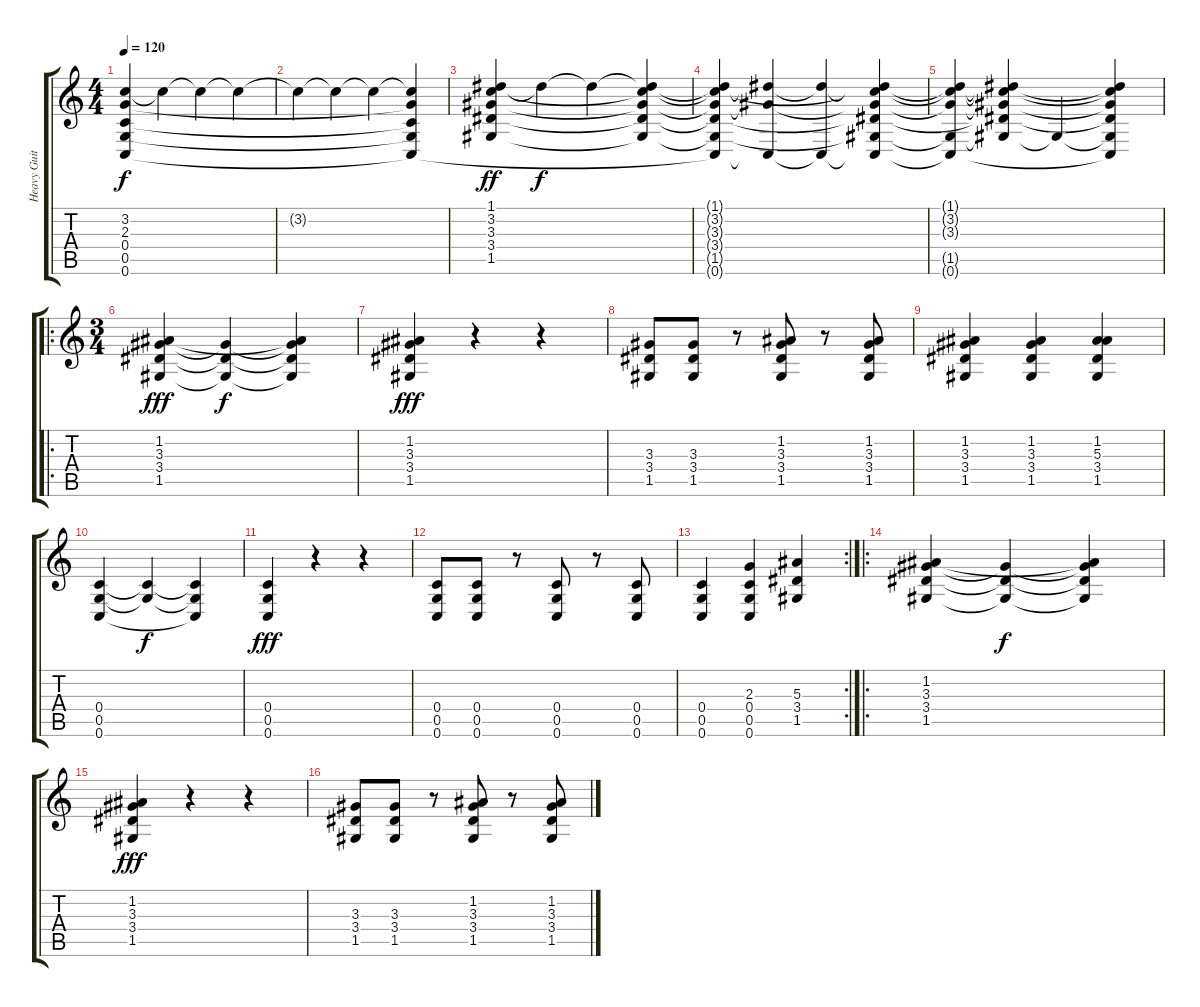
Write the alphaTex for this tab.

\track ("Heavy Guitar" "Heavy Guit") {instrument distortionguitar}
\staff {score tabs}
\tuning (D4 A3 F3 C3 G2 C2) {hide}
\ts (4 4)
\tempo 120
\clef g2
\ks c
(3.2{t} 2.3{t} 0.4{t} 0.5{t} 0.6{t}).4{dy f} 3.2{t}.4 3.2{t}.4 3.2{t}.4 |
3.2{t}.4 3.2{t}.4 3.2{t}.4 (3.2{t} 2.3{t} 0.4{t} 0.5{t} 0.6{t}).4 |
(1.1 3.2 3.3 3.4 1.5).4{dy ff} 1.1{t}.4{dy f} 1.1{t}.4 (1.1{t} 3.2{t} 3.3{t} 3.4{t} 1.5{t}).4 |
(1.1{t} 3.2{t} 3.3{t} 3.4{t} 1.5{t} 0.6{t}).4 (1.1{t} 3.3{t} 0.6{t}).4 (1.1{t} 0.6{t}).4 (1.1{t} 3.2{t} 3.3{t} 3.4{t} 1.5{t} 0.6{t}).4 |
(1.1{t} 3.2{t} 3.3{t} 1.5{t} 0.6{t}).4 (1.1{t} 3.2{t} 3.3{t} 3.4{t} 1.5{t}).4 1.5{t}.4 (1.1{t} 3.2{t} 3.3{t} 3.4{t} 1.5{t} 0.6{t}).4 |
\ro
\ts (3 4)
(1.2 3.3 3.4 1.5).4{dy fff} (3.3{t} 3.4{t} 1.5{t}).4{dy f} (1.2{t} 3.3{t} 3.4{t} 1.5{t}).4 |
(1.2 3.3 3.4 1.5).4{dy fff} r.4 r.4 |
(3.3 3.4 1.5).8 (3.3 3.4 1.5).8 r.8 (1.2 3.3 3.4 1.5).8 r.8 (1.2 3.3 3.4 1.5).8 |
(1.2 3.3 3.4 1.5).4 (1.2 3.3 3.4 1.5).4 (1.2 5.3 3.4 1.5).4 |
(0.4 0.5 0.6).4 (0.4{t} 0.5{t}).4{dy f} (0.4{t} 0.5{t} 0.6{t}).4 |
(0.4 0.5 0.6).4{dy fff} r.4 r.4 |
(0.4 0.5 0.6).8 (0.4 0.5 0.6).8 r.8 (0.4 0.5 0.6).8 r.8 (0.4 0.5 0.6).8 |
\rc 2
(0.4 0.5 0.6).4 (2.3 0.4 0.5 0.6).4 (5.3 3.4 1.5).4 |
\ro
(1.2 3.3 3.4 1.5).4 (3.3{t} 3.4{t} 1.5{t}).4{dy f} (1.2{t} 3.3{t} 3.4{t} 1.5{t}).4 |
(1.2 3.3 3.4 1.5).4{dy fff} r.4 r.4 |
(3.3 3.4 1.5).8 (3.3 3.4 1.5).8 r.8 (1.2 3.3 3.4 1.5).8 r.8 (1.2 3.3 3.4 1.5).8
